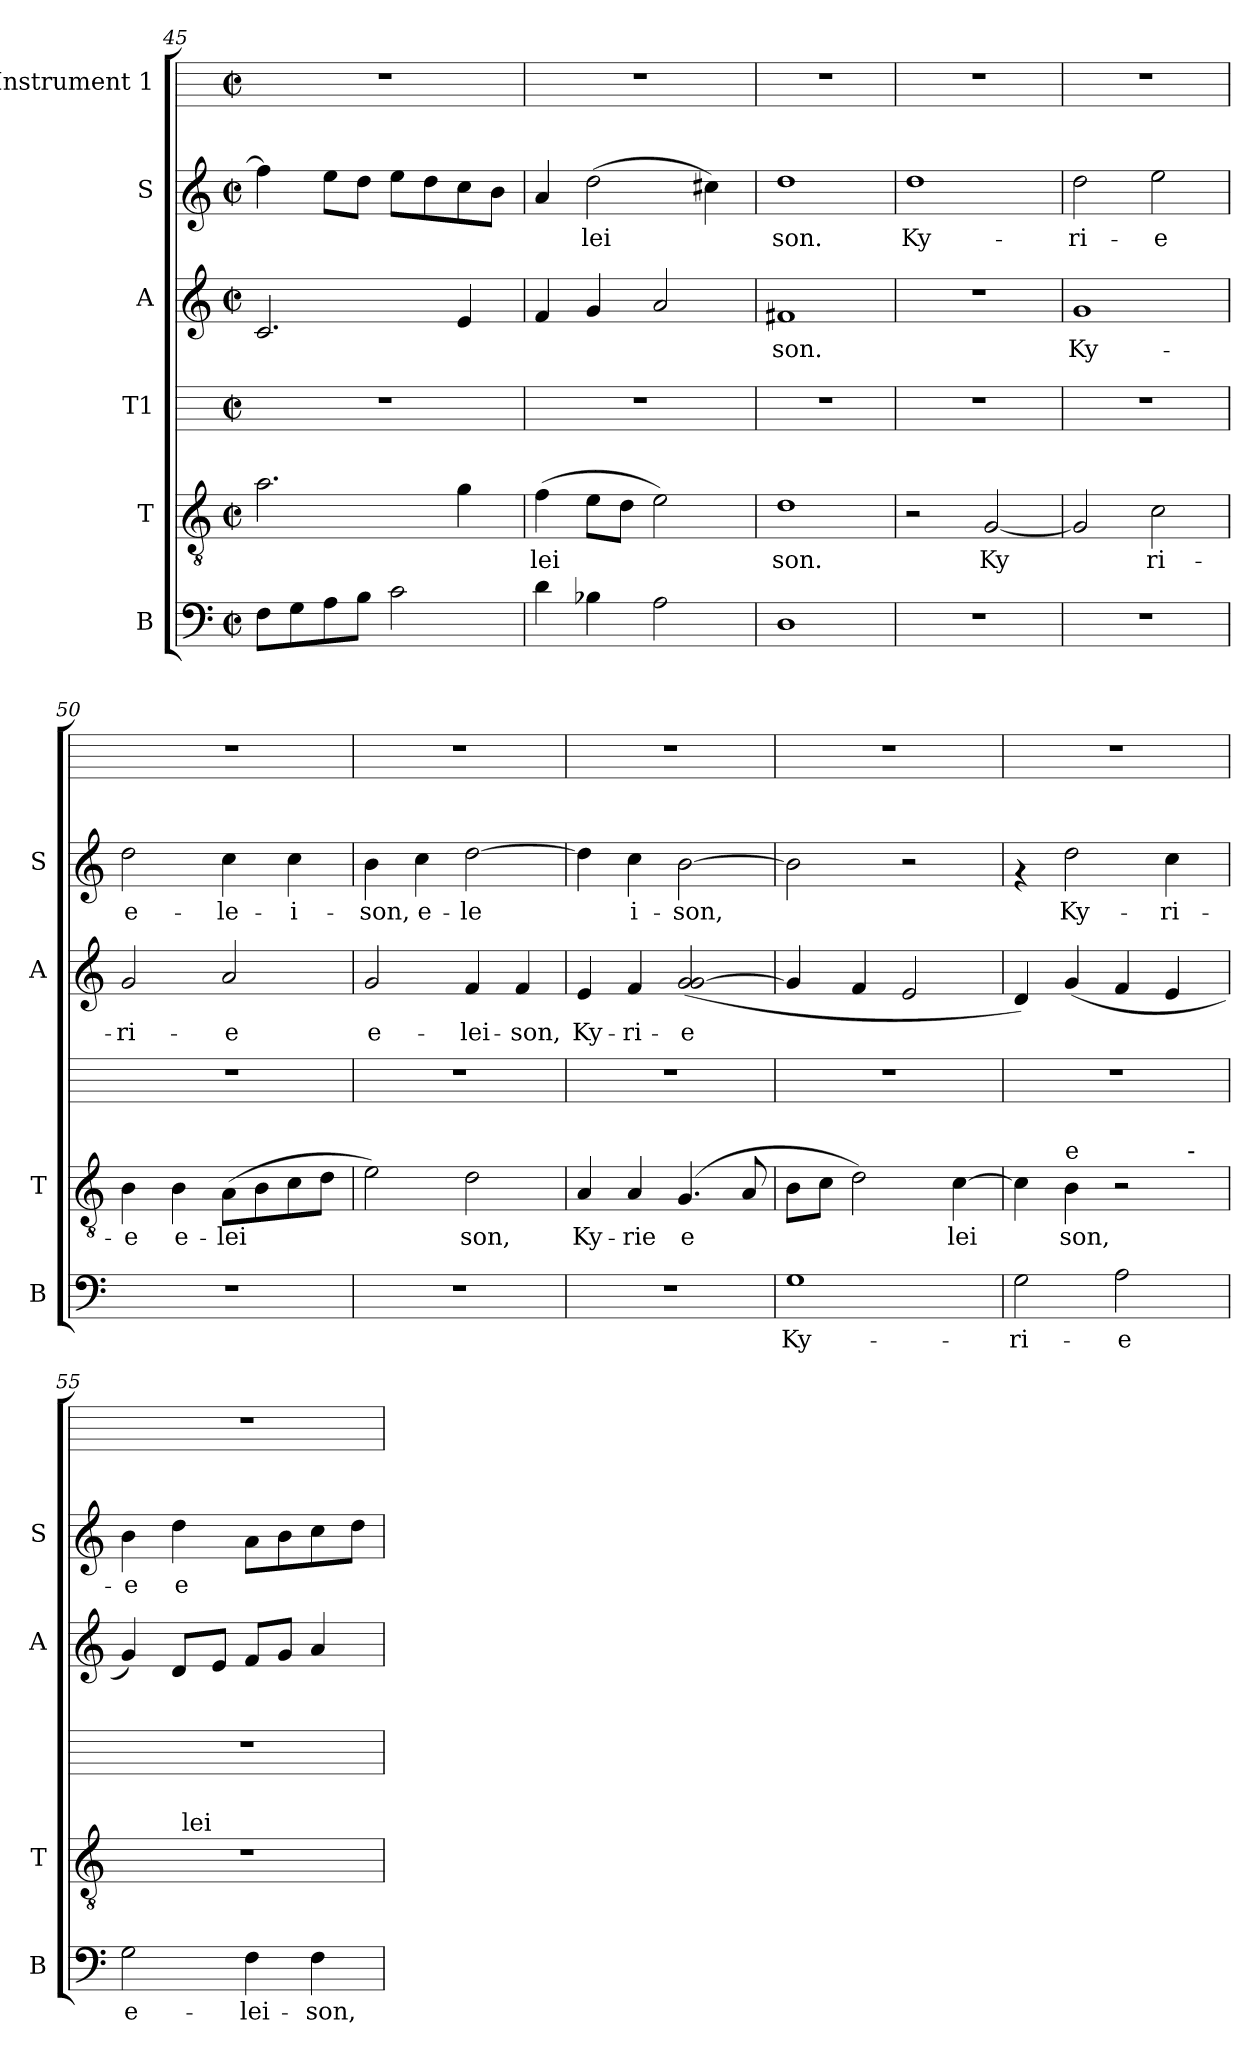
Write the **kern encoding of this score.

**kern	**text	**kern	**text	**kern	**kern	**text	**kern	**text	**kern
*part6	*part6	*part5	*part5	*part4	*part3	*part3	*part2	*part2	*part1
*staff6	*staff6	*staff5	*staff5	*staff4	*staff3	*staff3	*staff2	*staff2	*staff1
*I"B	*	*I"T	*	*I"T1	*I"A	*	*I"S	*	*I"Instrument 1
*I'B	*	*I'T	*	*	*I'A	*	*I'S	*	*
*clefF4	*	*clefGv2	*	*	*clefG2	*	*clefG2	*	*
*k[]	*	*k[]	*	*k[]	*k[]	*	*k[]	*	*k[]
*C:	*	*C:	*	*C:	*C:	*	*C:	*	*C:
*M2/2	*	*M2/2	*	*M2/2	*M2/2	*	*M2/2	*	*M2/2
*met(c|)	*	*met(c|)	*	*met(c|)	*met(c|)	*	*met(c|)	*	*met(c|)
=45	=45	=45	=45	=45	=45	=45	=45	=45	=45
!	!LO:LY:b:cj	!	!LO:LY:b:cj	!	!	!LO:LY:b:cj	!	!LO:LY:b:cj	!
8F\L	--	2.a\	--	1r	2.c/	--	4ff\]	--	1r
!	!LO:LY:b:cj	!	!	!	!	!	!	!	!
8G\	--	.	.	.	.	.	.	.	.
!	!LO:LY:b:cj	!	!	!	!	!	!	!LO:LY:b:cj	!
8A\	--	.	.	.	.	.	8ee\L	--	.
!	!LO:LY:b:cj	!	!	!	!	!	!	!LO:LY:b:cj	!
8B\J	--	.	.	.	.	.	8dd\J	--	.
!	!LO:LY:b:cj	!	!	!	!	!	!	!LO:LY:b:cj	!
2c\	--	.	.	.	.	.	8ee\L	--	.
!	!	!	!	!	!	!	!	!LO:LY:b:cj	!
.	.	.	.	.	.	.	8dd\	--	.
!	!	!	!LO:LY:b:cj	!	!	!LO:LY:b:cj	!	!LO:LY:b:cj	!
.	.	4g\	--	.	4e/	--	8cc\	--	.
!	!	!	!	!	!	!	!	!LO:LY:b:cj	!
.	.	.	.	.	.	.	8b\J	--	.
=46	=46	=46	=46	=46	=46	=46	=46	=46	=46
!	!LO:LY:b:cj	!	!LO:LY:b:cj	!	!	!LO:LY:b:cj	!	!LO:LY:b:cj	!
4d\	--	(>4f\	-lei-	1r	4f/	--	4a/	--	1r
!	!LO:LY:b:cj	!	!LO:LY:b:cj	!	!	!LO:LY:b:cj	!	!LO:LY:b:cj	!
4B-X\	--	8e\L	--	.	4g/	--	(>2dd\	-lei-	.
!	!	!	!LO:LY:b:cj	!	!	!	!	!	!
.	.	8d\J	--	.	.	.	.	.	.
!	!LO:LY:b:cj	!	!LO:LY:b:cj	!	!	!LO:LY:b:cj	!	!	!
2A\	--	2e\)	--	.	2a/	--	.	.	.
!	!	!	!	!	!	!	!	!LO:LY:b:cj	!
.	.	.	.	.	.	.	4cc#\)	--	.
=47	=47	=47	=47	=47	=47	=47	=47	=47	=47
!	!LO:LY:b:cj	!	!LO:LY:b:cj	!	!	!LO:LY:b:cj	!	!LO:LY:b:cj	!
1D	--	1d	-son.	1r	1f#X	-son.	1dd	-son.	1r
!!LO:PB:g=z
=48	=48	=48	=48	=48	=48	=48	=48	=48	=48
!	!	!	!	!	!	!	!	!LO:LY:b:cj	!
1r	.	2r	.	1r	1r	.	1dd	Ky-	1r
!	!	!	!LO:LY:b:cj	!	!	!	!	!	!
.	.	[<2G/	Ky-	.	.	.	.	.	.
=49	=49	=49	=49	=49	=49	=49	=49	=49	=49
!	!	!	!LO:LY:b:cj	!	!	!LO:LY:b:cj	!	!LO:LY:b:cj	!
1r	.	2G/]	--	1r	1g	Ky-	2dd\	-ri-	1r
!	!	!	!LO:LY:b:cj	!	!	!	!	!LO:LY:b:cj	!
.	.	2c\	-ri-	.	.	.	2ee\	-e	.
=50	=50	=50	=50	=50	=50	=50	=50	=50	=50
!	!	!	!LO:LY:b:cj	!	!	!LO:LY:b:cj	!	!LO:LY:b:cj	!
1r	.	4B\	-e	1r	2g/	-ri-	2dd\	e-	1r
!	!	!	!LO:LY:b:cj	!	!	!	!	!	!
.	.	4B\	e-	.	.	.	.	.	.
!	!	!	!LO:LY:b:cj	!	!	!LO:LY:b:cj	!	!LO:LY:b:cj	!
.	.	(>8A\L	-lei-	.	2a/	-e	4cc\	-le-	.
!	!	!	!LO:LY:b:cj	!	!	!	!	!	!
.	.	8B\	--	.	.	.	.	.	.
!	!	!	!LO:LY:b:cj	!	!	!	!	!LO:LY:b:cj	!
.	.	8c\	--	.	.	.	4cc\	-i-	.
!	!	!	!LO:LY:b:cj	!	!	!	!	!	!
.	.	8d\J	--	.	.	.	.	.	.
=51	=51	=51	=51	=51	=51	=51	=51	=51	=51
!	!	!	!LO:LY:b:cj	!	!	!LO:LY:b:cj	!	!LO:LY:b:cj	!
1r	.	2e\)	--	1r	2g/	e-	4b\	-son,	1r
!	!	!	!	!	!	!	!	!LO:LY:b:cj	!
.	.	.	.	.	.	.	4cc\	e-	.
!	!	!	!LO:LY:b:cj	!	!	!LO:LY:b:cj	!	!LO:LY:b:cj	!
.	.	2d\	-son,	.	4f/	-lei-	[>2dd\	-le-	.
!	!	!	!	!	!	!LO:LY:b:cj	!	!	!
.	.	.	.	.	4f/	-son,	.	.	.
=52	=52	=52	=52	=52	=52	=52	=52	=52	=52
!	!	!	!LO:LY:b:cj	!	!	!LO:LY:b:cj	!	!LO:LY:b:cj	!
1r	.	4A/	Ky-	1r	4e/	Ky-	4dd\]	--	1r
!	!	!	!LO:LY:b:cj	!	!	!LO:LY:b:cj	!	!LO:LY:b:cj	!
.	.	4A/	-rie	.	4f/	-ri-	4cc\	-i-	.
!	!	!	!LO:LY:b:cj	!	!	!LO:LY:b:cj	!	!LO:LY:b:cj	!
.	.	(<4.G/	e-	.	(<2g/ [<2g/	-e	[<2b\	-son,	.
!	!	!	!LO:LY:b:cj	!	!	!	!	!	!
.	.	8A/	--	.	.	.	.	.	.
!!LO:LB:g=z
=53	=53	=53	=53	=53	=53	=53	=53	=53	=53
!	!LO:LY:b:cj	!	!LO:LY:b:cj	!	!	!LO:LY:b:cj	!	!LO:LY:b:cj	!
1G	-Ky-	8B\L	--	1r	4g/]	.	2b\]	.	1r
!	!	!	!LO:LY:b:cj	!	!	!	!	!	!
.	.	8c\J	--	.	.	.	.	.	.
!	!	!	!LO:LY:b:cj	!	!	!LO:LY:b:cj	!	!	!
.	.	2d\)	--	.	4f/	.	.	.	.
!	!	!	!	!	!	!LO:LY:b:cj	!	!	!
.	.	.	.	.	2e/	.	2r	.	.
!	!	!	!LO:LY:b:cj	!	!	!	!	!	!
.	.	[>4c\	-lei-	.	.	.	.	.	.
=54	=54	=54	=54	=54	=54	=54	=54	=54	=54
!	!LO:LY:b:cj	!	!LO:LY:b:cj	!	!	!LO:LY:b:cj	!	!	!
*	*	*^	*	*	*	*	*	*	*
2G\	-ri-	4c\]	2ryy	--	1r	4d/)	.	4rf	.	1r
!	!	!LO:TX:a:t=e	!	!	!	!	!	!	!	!
!	!	!	!	!LO:LY:b:cj	!	!	!LO:LY:b:cj	!	!LO:LY:b:cj	!
.	.	4B\	.	-son,	.	(<4g/	.	2dd\	Ky-	.
!	!LO:LY:b:cj	!	!	!	!	!	!LO:LY:b:cj	!	!	!
2A\	-e	2r	4ryy	.	.	4f/	.	.	.	.
!	!	!	!	!	!	!	!LO:LY:b:cj	!	!LO:LY:b:cj	!
.	.	.	16ryy	.	.	4e/	.	4cc\	-ri-	.
!	!	!	!LO:TX:a:t=-	!	!	!	!	!	!	!
.	.	.	8.ryy	.	.	.	.	.	.	.
=55	=55	=55	=55	=55	=55	=55	=55	=55	=55	=55
!	!LO:LY:b:cj	!	!	!	!	!	!LO:LY:b:cj	!	!LO:LY:b:cj	!
2G\	e-	1r	4ryy	.	1r	4g/)	.	4b\	-e	1r
!	!	!	!	!	!	!	!LO:LY:b:cj	!	!LO:LY:b:cj	!
.	.	.	64ryy	.	.	8d/L	.	4dd\	e-	.
!	!	!	!LO:TX:a:t=lei	!	!	!	!	!	!	!
.	.	.	2ryy	.	.	.	.	.	.	.
!	!	!	!	!	!	!	!LO:LY:b:cj	!	!	!
.	.	.	.	.	.	8e/J	.	.	.	.
!	!LO:LY:b:cj	!	!	!	!	!	!LO:LY:b:cj	!	!LO:LY:b:cj	!
4F\	-lei-	.	.	.	.	8f/L	.	8a\L	--	.
!	!	!	!	!	!	!	!LO:LY:b:cj	!	!LO:LY:b:cj	!
.	.	.	.	.	.	8g/J	.	8b\	--	.
!	!LO:LY:b:cj	!	!	!	!	!	!LO:LY:b:cj	!	!LO:LY:b:cj	!
4F\	-son,	.	.	.	.	4a/	.	8cc\	--	.
.	.	.	8...ryy	.	.	.	.	.	.	.
!	!	!	!	!	!	!	!	!	!LO:LY:b:cj	!
.	.	.	.	.	.	.	.	8dd\J	--	.
*	*	*v	*v	*	*	*	*	*	*	*
=	=	=	=	=	=	=	=	=	=
*-	*-	*-	*-	*-	*-	*-	*-	*-	*-
